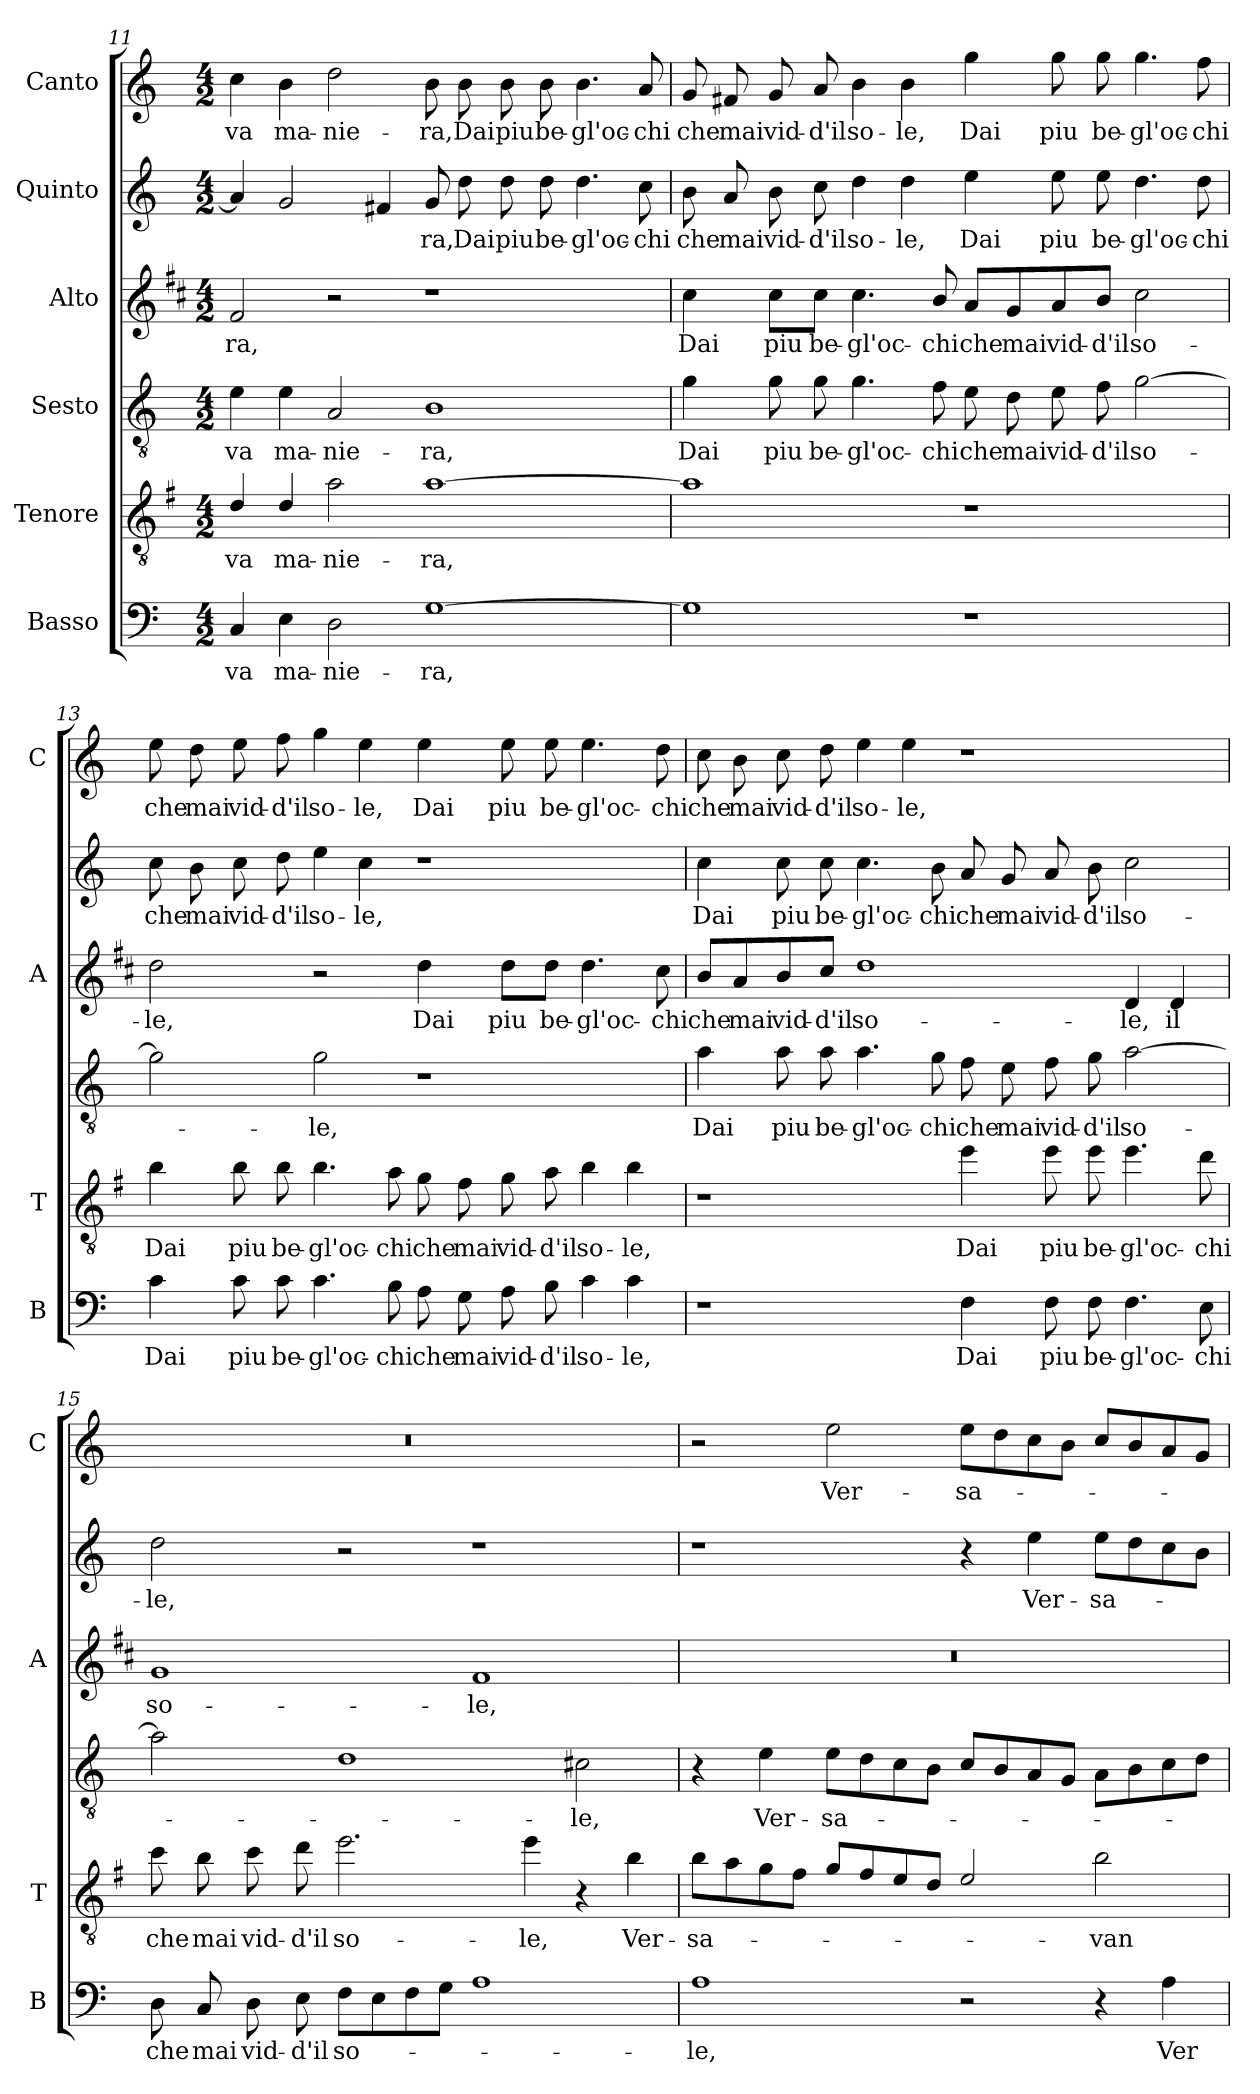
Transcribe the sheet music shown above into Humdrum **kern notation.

**kern	**text	**kern	**text	**kern	**text	**kern	**text	**kern	**text	**kern	**text
*part6	*part6	*part5	*part5	*part4	*part4	*part3	*part3	*part2	*part2	*part1	*part1
*staff6	*staff6	*staff5	*staff5	*staff4	*staff4	*staff3	*staff3	*staff2	*staff2	*staff1	*staff1
*I"Basso	*	*I"Tenore	*	*I"Sesto	*	*I"Alto	*	*I"Quinto	*	*I"Canto	*
*I'B	*	*I'T	*	*	*	*I'A	*	*	*	*I'C	*
*clefF4	*	*clefGv2	*	*clefGv2	*	*clefG2	*	*clefG2	*	*clefG2	*
*	*	*ITrd4c7	*	*	*	*ITrd1c2	*	*	*	*	*
*k[]	*	*k[]	*	*k[]	*	*k[]	*	*k[]	*	*k[]	*
*C:	*	*C:	*	*C:	*	*C:	*	*C:	*	*C:	*
*M4/2	*	*M4/2	*	*M4/2	*	*M4/2	*	*M4/2	*	*M4/2	*
=11	=11	=11	=11	=11	=11	=11	=11	=11	=11	=11	=11
!	!LO:LY:b	!	!LO:LY:b	!	!LO:LY:b	!	!LO:LY:b	!	!	!	!LO:LY:b
4C/	-va	4G/	-va	4e\	-va	2e/	-ra,	4a/]	.	4cc\	-va
!	!LO:LY:b	!	!LO:LY:b	!	!LO:LY:b	!	!	!	!	!	!LO:LY:b
4E\	ma-	4G/	ma-	4e\	ma-	.	.	2g/	.	4b\	ma-
!	!LO:LY:b	!	!LO:LY:b	!	!LO:LY:b	!	!	!	!	!	!LO:LY:b
2D\	-nie-	2d\	-nie-	2A/	-nie-	2r	.	.	.	2dd\	-nie-
.	.	.	.	.	.	.	.	4f#X/	.	.	.
!	!LO:LY:b	!	!LO:LY:b	!	!LO:LY:b	!	!	!	!LO:LY:b	!	!LO:LY:b
[1G	-ra,	[1d	-ra,	1B	-ra,	1r	.	8g/	-ra,	8b\	-ra,
!	!	!	!	!	!	!	!	!	!LO:LY:b	!	!LO:LY:b
.	.	.	.	.	.	.	.	8dd\	Dai	8b\	Dai
!	!	!	!	!	!	!	!	!	!LO:LY:b	!	!LO:LY:b
.	.	.	.	.	.	.	.	8dd\	piu	8b\	piu
!	!	!	!	!	!	!	!	!	!LO:LY:b	!	!LO:LY:b
.	.	.	.	.	.	.	.	8dd\	be-	8b\	be-
!	!	!	!	!	!	!	!	!	!LO:LY:b	!	!LO:LY:b
.	.	.	.	.	.	.	.	4.dd\	-gl'oc-	4.b\	-gl'oc-
!	!	!	!	!	!	!	!	!	!LO:LY:b	!	!LO:LY:b
.	.	.	.	.	.	.	.	8cc\	-chi	8a/	-chi
!!LO:LB:g=z
=12	=12	=12	=12	=12	=12	=12	=12	=12	=12	=12	=12
!	!	!	!	!	!LO:LY:b	!	!LO:LY:b	!	!LO:LY:b	!	!LO:LY:b
1G]	.	1d]	.	4g\	Dai	4b\	Dai	8b\	che	8g/	che
!	!	!	!	!	!	!	!	!	!LO:LY:b	!	!LO:LY:b
.	.	.	.	.	.	.	.	8a/	mai	8f#X/	mai
!	!	!	!	!	!LO:LY:b	!	!LO:LY:b	!	!LO:LY:b	!	!LO:LY:b
.	.	.	.	8g\	piu	8b\L	piu	8b\	vid-	8g/	vid-
!	!	!	!	!	!LO:LY:b	!	!LO:LY:b	!	!LO:LY:b	!	!LO:LY:b
.	.	.	.	8g\	be-	8b\J	be-	8cc\	-d'il	8a/	-d'il
!	!	!	!	!	!LO:LY:b	!	!LO:LY:b	!	!LO:LY:b	!	!LO:LY:b
.	.	.	.	4.g\	-gl'oc-	4.b\	-gl'oc-	4dd\	so-	4b\	so-
!	!	!	!	!	!	!	!	!	!LO:LY:b	!	!LO:LY:b
.	.	.	.	.	.	.	.	4dd\	-le,	4b\	-le,
!	!	!	!	!	!LO:LY:b	!	!LO:LY:b	!	!	!	!
.	.	.	.	8f\	-chi	8a/	-chi	.	.	.	.
!	!	!	!	!	!LO:LY:b	!	!LO:LY:b	!	!LO:LY:b	!	!LO:LY:b
1r	.	1r	.	8e\	che	8g/L	che	4ee\	Dai	4gg\	Dai
!	!	!	!	!	!LO:LY:b	!	!LO:LY:b	!	!	!	!
.	.	.	.	8d\	mai	8f/	mai	.	.	.	.
!	!	!	!	!	!LO:LY:b	!	!LO:LY:b	!	!LO:LY:b	!	!LO:LY:b
.	.	.	.	8e\	vid-	8g/	vid-	8ee\	piu	8gg\	piu
!	!	!	!	!	!LO:LY:b	!	!LO:LY:b	!	!LO:LY:b	!	!LO:LY:b
.	.	.	.	8f\	-d'il	8a/J	-d'il	8ee\	be-	8gg\	be-
!	!	!	!	!	!LO:LY:b	!	!LO:LY:b	!	!LO:LY:b	!	!LO:LY:b
.	.	.	.	[2g\	so-	2b\	so-	4.dd\	-gl'oc-	4.gg\	-gl'oc-
!	!	!	!	!	!	!	!	!	!LO:LY:b	!	!LO:LY:b
.	.	.	.	.	.	.	.	8dd\	-chi	8ff\	-chi
=13	=13	=13	=13	=13	=13	=13	=13	=13	=13	=13	=13
!	!LO:LY:b	!	!LO:LY:b	!	!	!	!LO:LY:b	!	!LO:LY:b	!	!LO:LY:b
4c\	Dai	4e\	Dai	2g\]	.	2cc\	-le,	8cc\	che	8ee\	che
!	!	!	!	!	!	!	!	!	!LO:LY:b	!	!LO:LY:b
.	.	.	.	.	.	.	.	8b\	mai	8dd\	mai
!	!LO:LY:b	!	!LO:LY:b	!	!	!	!	!	!LO:LY:b	!	!LO:LY:b
8c\	piu	8e\	piu	.	.	.	.	8cc\	vid-	8ee\	vid-
!	!LO:LY:b	!	!LO:LY:b	!	!	!	!	!	!LO:LY:b	!	!LO:LY:b
8c\	be-	8e\	be-	.	.	.	.	8dd\	-d'il	8ff\	-d'il
!	!LO:LY:b	!	!LO:LY:b	!	!LO:LY:b	!	!	!	!LO:LY:b	!	!LO:LY:b
4.c\	-gl'oc-	4.e\	-gl'oc-	2g\	-le,	2r	.	4ee\	so-	4gg\	so-
!	!	!	!	!	!	!	!	!	!LO:LY:b	!	!LO:LY:b
.	.	.	.	.	.	.	.	4cc\	-le,	4ee\	-le,
!	!LO:LY:b	!	!LO:LY:b	!	!	!	!	!	!	!	!
8B\	-chi	8d\	-chi	.	.	.	.	.	.	.	.
!	!LO:LY:b	!	!LO:LY:b	!	!	!	!LO:LY:b	!	!	!	!LO:LY:b
8A\	che	8c\	che	1r	.	4cc\	Dai	1r	.	4ee\	Dai
!	!LO:LY:b	!	!LO:LY:b	!	!	!	!	!	!	!	!
8G\	mai	8B\	mai	.	.	.	.	.	.	.	.
!	!LO:LY:b	!	!LO:LY:b	!	!	!	!LO:LY:b	!	!	!	!LO:LY:b
8A\	vid-	8c\	vid-	.	.	8cc\L	piu	.	.	8ee\	piu
!	!LO:LY:b	!	!LO:LY:b	!	!	!	!LO:LY:b	!	!	!	!LO:LY:b
8B\	-d'il	8d\	-d'il	.	.	8cc\J	be-	.	.	8ee\	be-
!	!LO:LY:b	!	!LO:LY:b	!	!	!	!LO:LY:b	!	!	!	!LO:LY:b
4c\	so-	4e\	so-	.	.	4.cc\	-gl'oc-	.	.	4.ee\	-gl'oc-
!	!LO:LY:b	!	!LO:LY:b	!	!	!	!	!	!	!	!
4c\	-le,	4e\	-le,	.	.	.	.	.	.	.	.
!	!	!	!	!	!	!	!LO:LY:b	!	!	!	!LO:LY:b
.	.	.	.	.	.	8b\	-chi	.	.	8dd\	-chi
!!LO:LB:g=z
=14	=14	=14	=14	=14	=14	=14	=14	=14	=14	=14	=14
!	!	!	!	!	!LO:LY:b	!	!LO:LY:b	!	!LO:LY:b	!	!LO:LY:b
1r	.	1r	.	4a\	Dai	8a/L	che	4cc\	Dai	8cc\	che
!	!	!	!	!	!	!	!LO:LY:b	!	!	!	!LO:LY:b
.	.	.	.	.	.	8g/	mai	.	.	8b\	mai
!	!	!	!	!	!LO:LY:b	!	!LO:LY:b	!	!LO:LY:b	!	!LO:LY:b
.	.	.	.	8a\	piu	8a/	vid-	8cc\	piu	8cc\	vid-
!	!	!	!	!	!LO:LY:b	!	!LO:LY:b	!	!LO:LY:b	!	!LO:LY:b
.	.	.	.	8a\	be-	8b/J	-d'il	8cc\	be-	8dd\	-d'il
!	!	!	!	!	!LO:LY:b	!	!LO:LY:b	!	!LO:LY:b	!	!LO:LY:b
.	.	.	.	4.a\	-gl'oc-	1cc	so-	4.cc\	-gl'oc-	4ee\	so-
!	!	!	!	!	!	!	!	!	!	!	!LO:LY:b
.	.	.	.	.	.	.	.	.	.	4ee\	-le,
!	!	!	!	!	!LO:LY:b	!	!	!	!LO:LY:b	!	!
.	.	.	.	8g\	-chi	.	.	8b\	-chi	.	.
!	!LO:LY:b	!	!LO:LY:b	!	!LO:LY:b	!	!	!	!LO:LY:b	!	!
4F\	Dai	4a\	Dai	8f\	che	.	.	8a/	che	1r	.
!	!	!	!	!	!LO:LY:b	!	!	!	!LO:LY:b	!	!
.	.	.	.	8e\	mai	.	.	8g/	mai	.	.
!	!LO:LY:b	!	!LO:LY:b	!	!LO:LY:b	!	!	!	!LO:LY:b	!	!
8F\	piu	8a\	piu	8f\	vid-	.	.	8a/	vid-	.	.
!	!LO:LY:b	!	!LO:LY:b	!	!LO:LY:b	!	!	!	!LO:LY:b	!	!
8F\	be-	8a\	be-	8g\	-d'il	.	.	8b\	-d'il	.	.
!	!LO:LY:b	!	!LO:LY:b	!	!LO:LY:b	!	!LO:LY:b	!	!LO:LY:b	!	!
4.F\	-gl'oc-	4.a\	-gl'oc-	[2a\	so-	4c/	-le,	2cc\	so-	.	.
!	!	!	!	!	!	!	!LO:LY:b	!	!	!	!
.	.	.	.	.	.	4c/	il	.	.	.	.
!	!LO:LY:b	!	!LO:LY:b	!	!	!	!	!	!	!	!
8E\	-chi	8g\	-chi	.	.	.	.	.	.	.	.
=15	=15	=15	=15	=15	=15	=15	=15	=15	=15	=15	=15
!	!LO:LY:b	!	!LO:LY:b	!	!	!	!LO:LY:b	!	!LO:LY:b	!	!
8D\	che	8f\	che	2a\]	.	1f	so-	2dd\	-le,	0r	.
!	!LO:LY:b	!	!LO:LY:b	!	!	!	!	!	!	!	!
8C/	mai	8e\	mai	.	.	.	.	.	.	.	.
!	!LO:LY:b	!	!LO:LY:b	!	!	!	!	!	!	!	!
8D\	vid-	8f\	vid-	.	.	.	.	.	.	.	.
!	!LO:LY:b	!	!LO:LY:b	!	!	!	!	!	!	!	!
8E\	-d'il	8g\	-d'il	.	.	.	.	.	.	.	.
!	!LO:LY:b	!	!LO:LY:b	!	!	!	!	!	!	!	!
8F\L	so-	2.a\	so-	1d	.	.	.	2r	.	.	.
8E\	.	.	.	.	.	.	.	.	.	.	.
8F\	.	.	.	.	.	.	.	.	.	.	.
8G\J	.	.	.	.	.	.	.	.	.	.	.
!	!	!	!	!	!	!	!LO:LY:b	!	!	!	!
1A	.	.	.	.	.	1e	-le,	1r	.	.	.
!	!	!	!LO:LY:b	!	!	!	!	!	!	!	!
.	.	4a\	-le,	.	.	.	.	.	.	.	.
!	!	!	!	!	!LO:LY:b	!	!	!	!	!	!
.	.	4r	.	2c#X\	-le,	.	.	.	.	.	.
!	!	!	!LO:LY:b	!	!	!	!	!	!	!	!
.	.	4e\	Ver-	.	.	.	.	.	.	.	.
=16	=16	=16	=16	=16	=16	=16	=16	=16	=16	=16	=16
!	!LO:LY:b	!	!LO:LY:b	!	!	!	!	!	!	!	!
1A	-le,	8e\L	-sa-	4r	.	0r	.	1r	.	2r	.
.	.	8d\	.	.	.	.	.	.	.	.	.
!	!	!	!	!	!LO:LY:b	!	!	!	!	!	!
.	.	8c\	.	4e\	Ver-	.	.	.	.	.	.
.	.	8B\J	.	.	.	.	.	.	.	.	.
!	!	!	!	!	!LO:LY:b	!	!	!	!	!	!LO:LY:b
.	.	8c/L	.	8e\L	-sa-	.	.	.	.	2ee\	Ver-
.	.	8B/	.	8d\	.	.	.	.	.	.	.
.	.	8A/	.	8c\	.	.	.	.	.	.	.
.	.	8G/J	.	8B\J	.	.	.	.	.	.	.
!	!	!	!	!	!	!	!	!	!	!	!LO:LY:b
2r	.	2A/	.	8c/L	.	.	.	4r	.	8ee\L	-sa-
.	.	.	.	8B/	.	.	.	.	.	8dd\	.
!	!	!	!	!	!	!	!	!	!LO:LY:b	!	!
.	.	.	.	8A/	.	.	.	4ee\	Ver-	8cc\	.
.	.	.	.	8G/J	.	.	.	.	.	8b\J	.
!	!	!	!LO:LY:b	!	!	!	!	!	!LO:LY:b	!	!
4r	.	2e\	-van	8A\L	.	.	.	8ee\L	-sa-	8cc/L	.
.	.	.	.	8B\	.	.	.	8dd\	.	8b/	.
!	!LO:LY:b	!	!	!	!	!	!	!	!	!	!
4A\	Ver-	.	.	8c\	.	.	.	8cc\	.	8a/	.
.	.	.	.	8d\J	.	.	.	8b\J	.	8g/J	.
=	=	=	=	=	=	=	=	=	=	=	=
*-	*-	*-	*-	*-	*-	*-	*-	*-	*-	*-	*-
